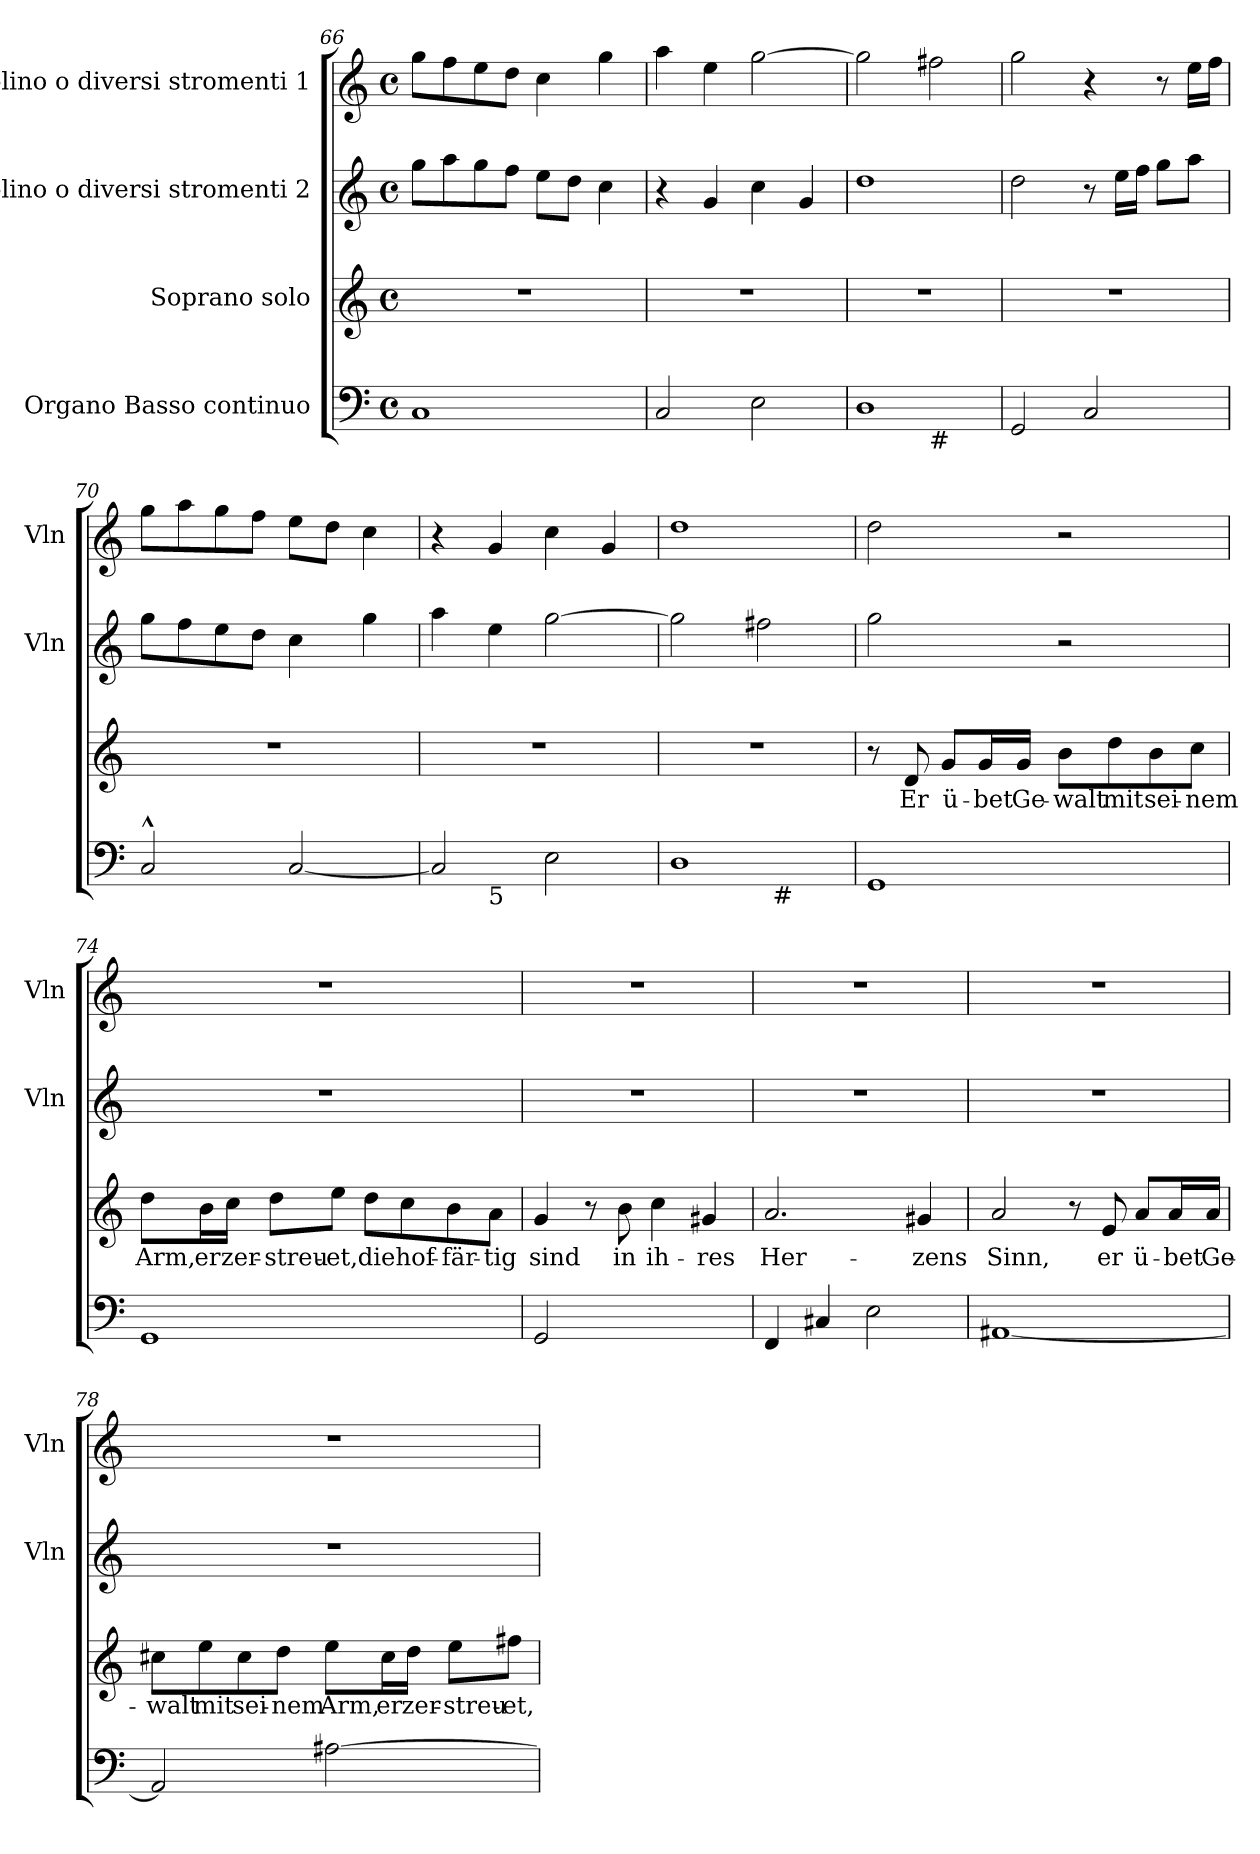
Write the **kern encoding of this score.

**kern	**kern	**text	**kern	**kern
*part4	*part3	*part3	*part2	*part1
*staff4	*staff3	*staff3	*staff2	*staff1
*I"Organo Basso continuo	*I"Soprano solo	*	*I"Violino o diversi stromenti 2	*I"Violino o diversi stromenti 1
*	*	*	*I'Vln	*I'Vln
*clefF4	*clefG2	*	*clefG2	*clefG2
*k[]	*k[]	*	*k[]	*k[]
*C:	*C:	*	*C:	*C:
*M4/4	*M4/4	*	*M4/4	*M4/4
*met(c)	*met(c)	*	*met(c)	*met(c)
=66	=66	=66	=66	=66
1C	1r	.	8gg\L	8gg>\L
.	.	.	8aa\	8ff\
.	.	.	8gg\	8ee\
.	.	.	8ff\J	8dd\J
.	.	.	8ee\L	4cc\
.	.	.	8dd\J	.
.	.	.	4cc\	4gg\
=67	=67	=67	=67	=67
2C</	1r	.	4r	4aa\
.	.	.	4g/	4ee\
2E>\	.	.	4cc\	[>2gg\
.	.	.	4g/	.
=68	=68	=68	=68	=68
*^	*	*	*	*
1D>	2ryy	1r	.	1dd	2gg\]
!	!LO:TX:b:t=#	!	!	!	!
.	2ryy	.	.	.	2ff#X\
*v	*v	*	*	*	*
=69	=69	=69	=69	=69
2GG/	1r	.	2dd\	2gg\
2C/	.	.	8r	4r
.	.	.	16ee\LL	.
.	.	.	16ff\JJ	.
.	.	.	8gg\L	8r
.	.	.	8aa\J	16ee\LL
.	.	.	.	16ff\JJ
!!LO:LB:g=z
=70	=70	=70	=70	=70
2C^^</	1r	.	8gg\L	8gg\L
.	.	.	8ff\	8aa\
.	.	.	8ee\	8gg\
.	.	.	8dd\J	8ff\J
[<2C/	.	.	4cc\	8ee\L
.	.	.	.	8dd\J
.	.	.	4gg\	4cc\
=71	=71	=71	=71	=71
*^	*	*	*	*
2C</]	4ryy	1r	.	4aa\	4r
!	!LO:TX:b:t=5	!	!	!	!
.	2.ryy	.	.	4ee\	4g/
2E>\	.	.	.	[>2gg\	4cc\
.	.	.	.	.	4g/
=72	=72	=72	=72	=72	=72
1D>	2ryy	1r	.	2gg\]	1dd
.	32ryy	.	.	2ff#X\	.
!	!LO:TX:b:t=#	!	!	!	!
.	4...ryy	.	.	.	.
*v	*v	*	*	*	*
=73	=73	=73	=73	=73
1GG	8r	.	2gg\	2dd\
!	!	!LO:LY:b	!	!
.	8d/	Er	.	.
!	!	!LO:LY:b	!	!
.	8g/L	ü-	.	.
!	!	!LO:LY:b	!	!
.	16g/L	-bet	.	.
!	!	!LO:LY:b	!	!
.	16g/JJ	Ge-	.	.
!	!	!LO:LY:b	!	!
.	8b\L	-walt	2r	2r
!	!	!LO:LY:b	!	!
.	8dd\	mit	.	.
!	!	!LO:LY:b	!	!
.	8b\	sei-	.	.
!	!	!LO:LY:b	!	!
.	8cc\J	-nem	.	.
!!LO:LB:g=z
=74	=74	=74	=74	=74
!	!	!LO:LY:b	!	!
1GG	8dd\L	Arm,	1r	1r
!	!	!LO:LY:b	!	!
.	16b\L	er	.	.
!	!	!LO:LY:b	!	!
.	16cc\JJ	zer-	.	.
!	!	!LO:LY:b	!	!
.	8dd\L	-streu-	.	.
!	!	!LO:LY:b	!	!
.	8ee\J	-et,	.	.
!	!	!LO:LY:b	!	!
.	8dd\L	die	.	.
!	!	!LO:LY:b	!	!
.	8cc\	hof-	.	.
!	!	!LO:LY:b	!	!
.	8b\	-fär-	.	.
!	!	!LO:LY:b	!	!
.	8a\J	-tig	.	.
=75	=75	=75	=75	=75
!	!	!LO:LY:b	!	!
2GG/	4g/	sind	1r	1r
.	8r	.	.	.
!	!	!LO:LY:b	!	!
.	8b\	in	.	.
!	!	!LO:LY:b	!	!
2ryy	4cc\	ih-	.	.
!	!	!LO:LY:b	!	!
.	4g#X/	-res	.	.
=76	=76	=76	=76	=76
!	!	!LO:LY:b	!	!
4FF/	2.a/	Her-	1r	1r
4C#X/	.	.	.	.
2E>\	.	.	.	.
!	!	!LO:LY:b	!	!
.	4g#X/	-zens	.	.
=77	=77	=77	=77	=77
!	!	!LO:LY:b	!	!
[>1AA#	2a/	Sinn,	1r	1r
.	8r	.	.	.
!	!	!LO:LY:b	!	!
.	8e/	er	.	.
!	!	!LO:LY:b	!	!
.	8a/L	ü-	.	.
!	!	!LO:LY:b	!	!
.	16a/L	-bet	.	.
!	!	!LO:LY:b	!	!
.	16a/JJ	Ge-	.	.
!!LO:PB:g=z
=78	=78	=78	=78	=78
!	!	!LO:LY:b	!	!
2AA#/]	8cc#X\L	-walt	1r	1r
!	!	!LO:LY:b	!	!
.	8ee\	mit	.	.
!	!	!LO:LY:b	!	!
.	8cc#\	sei-	.	.
!	!	!LO:LY:b	!	!
.	8dd\J	-nem	.	.
!	!	!LO:LY:b	!	!
[>2A#\	8ee\L	Arm,	.	.
!	!	!LO:LY:b	!	!
.	16cc#\L	er	.	.
!	!	!LO:LY:b	!	!
.	16dd\JJ	zer-	.	.
!	!	!LO:LY:b	!	!
.	8ee\L	-streu-	.	.
!	!	!LO:LY:b	!	!
.	8ff#X\J	-et,	.	.
=	=	=	=	=
*-	*-	*-	*-	*-
